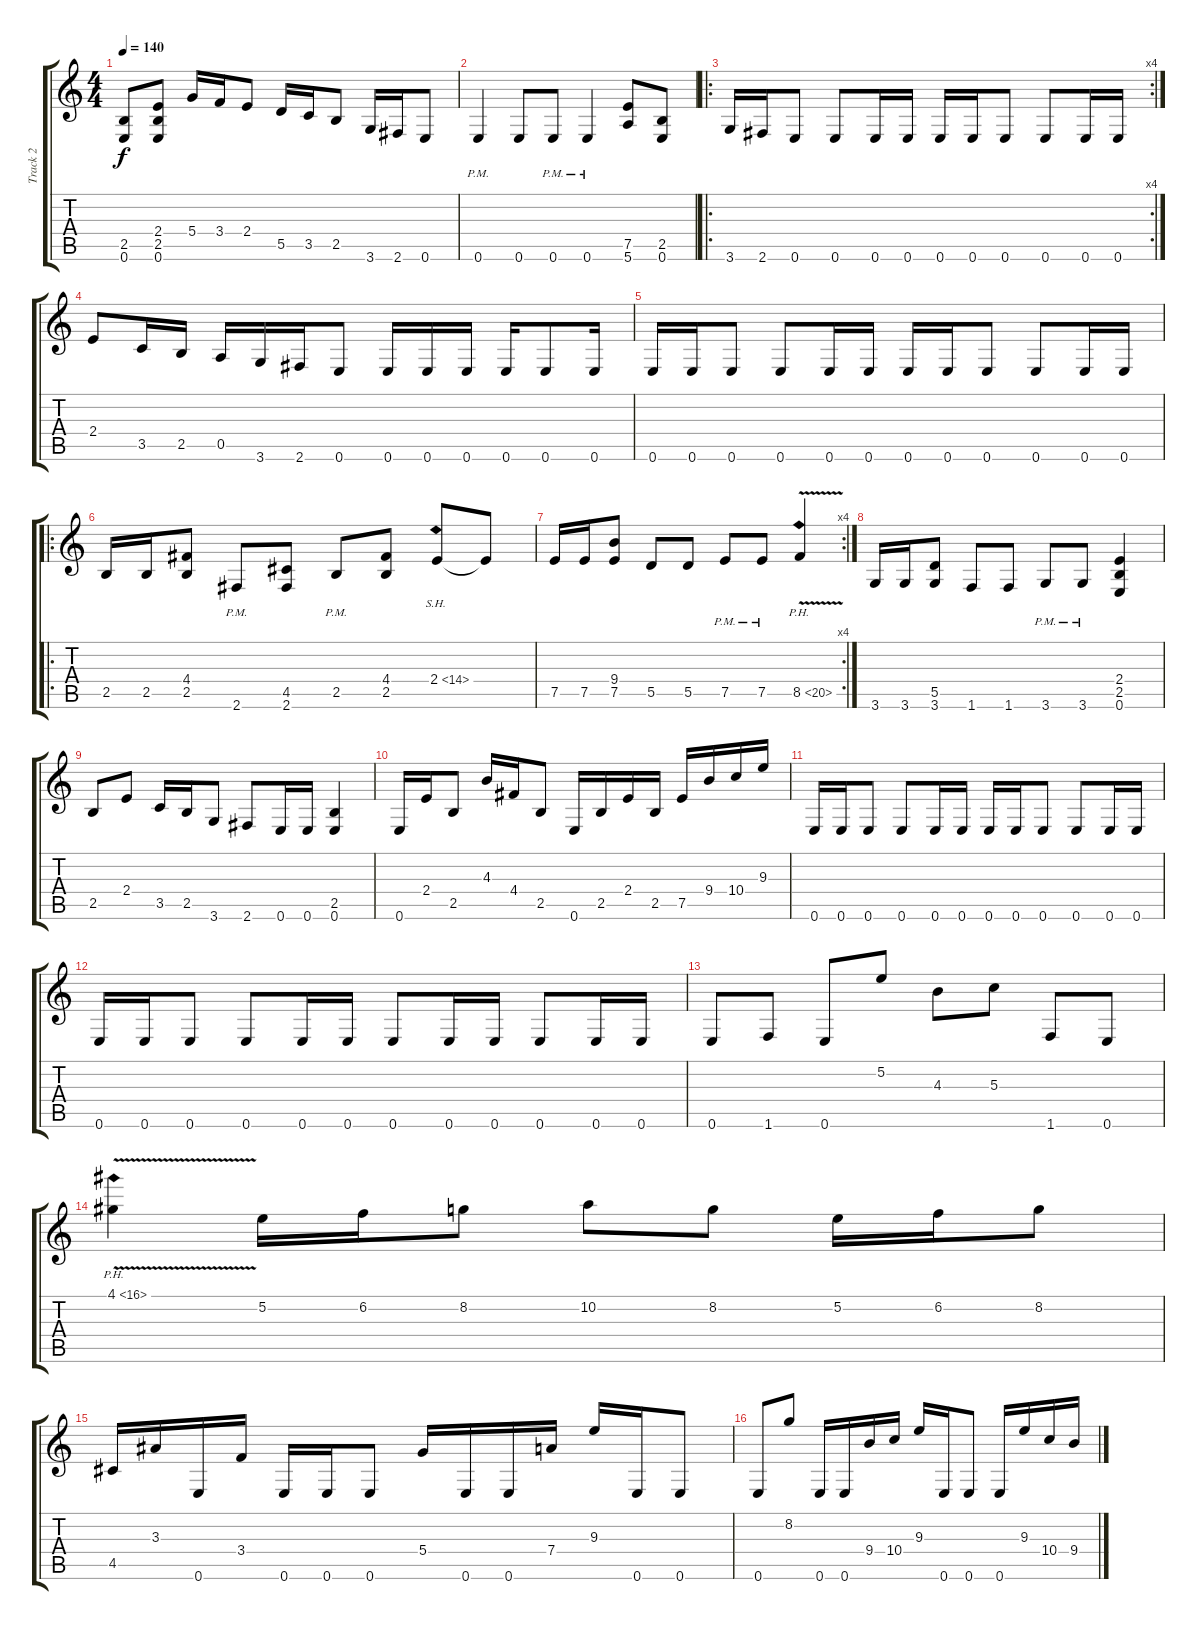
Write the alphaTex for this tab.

\track ("Track 2" "Track 2") {instrument distortionguitar}
\staff {score tabs}
\tuning (E4 B3 G3 D3 A2 E2) {hide}
\ts (4 4)
\tempo 140
\clef g2
\ks c
(2.5 0.6).8{dy f instrument distortionguitar} (2.4 2.5 0.6).8 5.4.16 3.4.16 2.4.8 5.5.16 3.5.16 2.5.8 3.6.16 2.6.16 0.6.8 |
0.6{pm}.4 0.6.8 0.6{pm}.8 0.6{pm}.4 (7.5 5.6).8 (2.5 0.6).8 |
\ro
\rc 4
3.6.16 2.6.16 0.6.8 0.6.8 0.6.16 0.6.16 0.6.16 0.6.16 0.6.8 0.6.8 0.6.16 0.6.16 |
2.4.8 3.5.16 2.5.16 0.5.16 3.6.16 2.6.16 0.6.8 0.6.16 0.6.16 0.6.16 0.6.16 0.6.8 0.6.16 |
0.6.16 0.6.16 0.6.8 0.6.8 0.6.16 0.6.16 0.6.16 0.6.16 0.6.8 0.6.8 0.6.16 0.6.16 |
\ro
2.5.16 2.5.16 (4.4 2.5).8 2.6{pm}.8 (4.5 2.6).8 2.5{pm}.8 (4.4 2.5).8 2.4{sh 12}.8 2.4{t}.8 |
\rc 4
7.5.16 7.5.16 (9.4 7.5).8 5.5.8 5.5.8 7.5{pm}.8 7.5{pm}.8 8.5{ph 12 v}.4 |
3.6.16 3.6.16 (5.5 3.6).8 1.6.8 1.6.8 3.6{pm}.8 3.6{pm}.8 (2.4 2.5 0.6).4 |
2.5.8 2.4.8 3.5.16 2.5.16 3.6.8 2.6.8 0.6.16 0.6.16 (2.5 0.6).4 |
0.6.16 2.4.16 2.5.8 4.3.16 4.4.16 2.5.8 0.6.16 2.5.16 2.4.16 2.5.16 7.5.16 9.4.16 10.4.16 9.3.16 |
0.6.16 0.6.16 0.6.8 0.6.8 0.6.16 0.6.16 0.6.16 0.6.16 0.6.8 0.6.8 0.6.16 0.6.16 |
0.6.16 0.6.16 0.6.8 0.6.8 0.6.16 0.6.16 0.6.8 0.6.16 0.6.16 0.6.8 0.6.16 0.6.16 |
0.6.8 1.6.8 0.6.8 5.2.8 4.3.8 5.3.8 1.6.8 0.6.8 |
4.1{ph 12 v}.4 5.2.16 6.2.16 8.2.8 10.2.8 8.2.8 5.2.16 6.2.16 8.2.8 |
4.5.16 3.3.16 0.6.16 3.4.16 0.6.16 0.6.16 0.6.8 5.4.16 0.6.16 0.6.16 7.4.16 9.3.16 0.6.16 0.6.8 |
0.6.8 8.2.8 0.6.16 0.6.16 9.4.16 10.4.16 9.3.16 0.6.16 0.6.8 0.6.16 9.3.16 10.4.16 9.4.16
